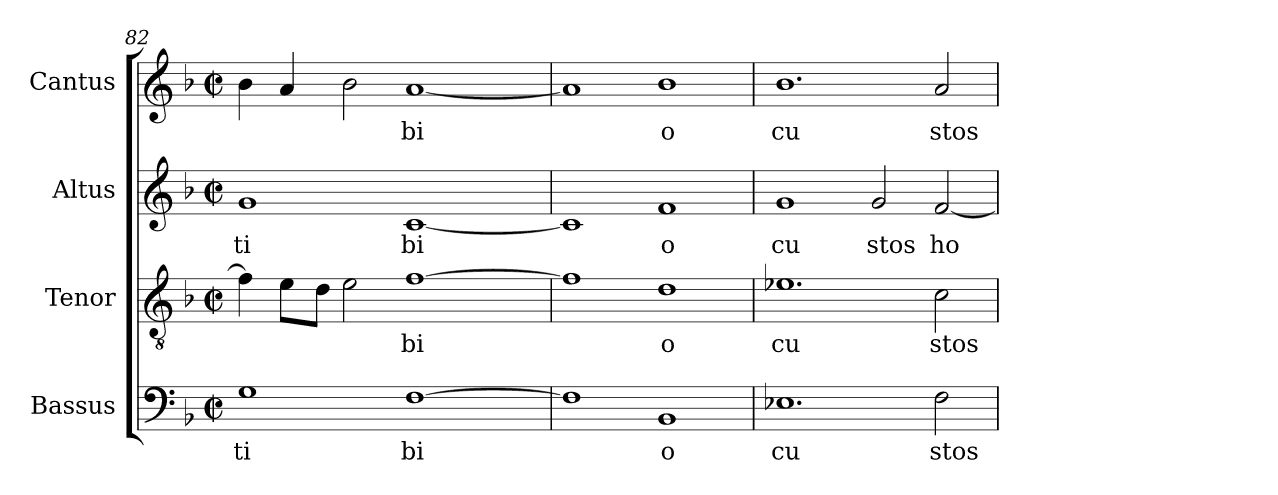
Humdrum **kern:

**kern	**text	**kern	**text	**kern	**text	**kern	**text
*part4	*part4	*part3	*part3	*part2	*part2	*part1	*part1
*staff4	*staff4	*staff3	*staff3	*staff2	*staff2	*staff1	*staff1
*I"Bassus	*	*I"Tenor	*	*I"Altus	*	*I"Cantus	*
!!LO:LB:g=z
*clefF4	*	*clefGv2	*	*clefG2	*	*clefG2	*
*k[b-]	*	*k[b-]	*	*k[b-]	*	*k[b-]	*
*F:	*	*F:	*	*F:	*	*F:	*
*M2/2	*	*M2/2	*	*M2/2	*	*M2/2	*
*met(c|)	*	*met(c|)	*	*met(c|)	*	*met(c|)	*
=82	=82	=82	=82	=82	=82	=82	=82
!	!LO:LY:b:cj	!	!	!	!LO:LY:b:cj	!	!
*	*	*^	*	*	*	*^	*
1G	ti	4f\]	4ryy	.	1g	ti	4b-\	4ryy	.
.	.	8e\L	16ryy	.	.	.	4a/	16ryy	.
.	.	.	1ryy	.	.	.	.	1ryy	.
.	.	8d\J	.	.	.	.	.	.	.
.	.	2e\	.	.	.	.	2b-\	.	.
!	!LO:LY:b:cj	!	!	!LO:LY:b:cj	!	!LO:LY:b:cj	!	!	!LO:LY:b:cj
[>1F	bi	[>1f	.	-bi	[<1c	bi	[<1a	.	bi
.	.	.	2ryy	.	.	.	.	2ryy	.
.	.	.	8.ryy	.	.	.	.	8.ryy	.
*	*	*v	*v	*	*	*	*v	*v	*
=83	=83	=83	=83	=83	=83	=83	=83
1F]	.	1f]	.	1c]	.	1a]	.
!	!LO:LY:b:cj	!	!LO:LY:b:cj	!	!LO:LY:b:cj	!	!LO:LY:b:cj
1BB-	o	1d	o	1f	o	1b-	o
=84	=84	=84	=84	=84	=84	=84	=84
!	!LO:LY:b:cj	!	!LO:LY:b:cj	!	!LO:LY:b:cj	!	!LO:LY:b:cj
1.E-X	cu	1.e-X	cu	1g	cu	1.b-	cu
!	!	!	!	!	!LO:LY:b:cj	!	!
.	.	.	.	2g/	stos	.	.
!	!LO:LY:b:cj	!	!LO:LY:b:cj	!	!LO:LY:b:cj	!	!LO:LY:b:cj
2F\	stos	2c\	stos	[<2f/	ho	2a/	stos
=	=	=	=	=	=	=	=
*-	*-	*-	*-	*-	*-	*-	*-
